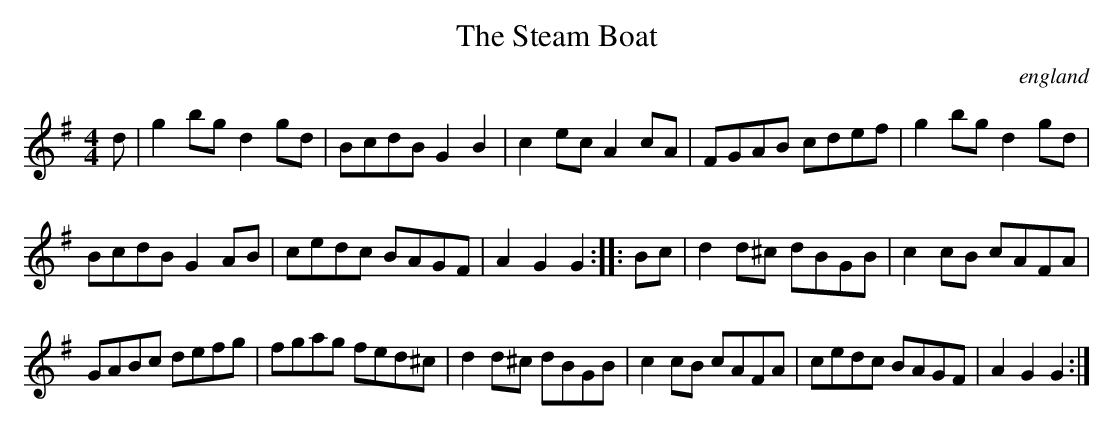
X:1
T:The Steam Boat
O:england
M:4/4
L:1/8
K:G
d|g2 bg d2 gd|BcdB G2 B2|c2 ec A2 cA|FGAB cdef|g2 bg d2 gd|
BcdB G2 AB|cedc BAGF|A2 G2 G2::Bc|d2 d^c dBGB|c2 cB cAFA|
GABc defg|fgag fed^c|d2 d^c dBGB|c2 cB cAFA|cedc BAGF|A2 G2 G2:|]
